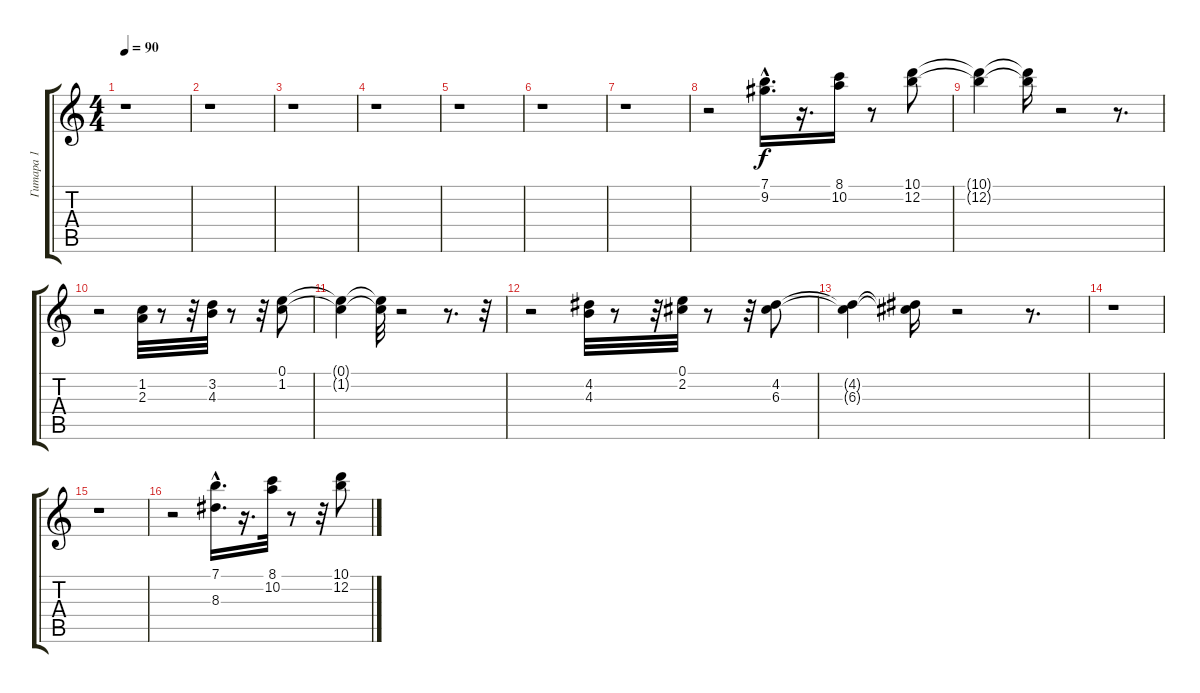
\track ("Гитара 1" "Гитара 1") {instrument acousticguitarsteel}
\staff {score tabs}
\tuning (E4 B3 G3 D3 A2 E2) {hide}
\ts (4 4)
\tempo 90
\clef g2
\ks c
r.1{dy f} |
r.1 |
r.1 |
r.1 |
r.1 |
r.1 |
r.1 |
r.2 (7.1{hac} 9.2{hac}).16{d} r.16{d} (8.1 10.2).16 r.8 (10.1 12.2).8 |
(10.1{t} 12.2{t}).4 (10.1{t} 12.2{t}).16 r.2 r.8{d} |
r.2 (1.2 2.3).32 r.8 r.32 (3.2 4.3).32 r.8 r.32 (0.1 1.2).8 |
(0.1{t} 1.2{t}).4 (0.1{t} 1.2{t}).32 r.2 r.8{d} r.32 |
r.2 (4.2 4.3).32 r.8 r.32 (0.1 2.2).32 r.8 r.32 (4.2 6.3).8 |
(4.2{t} 6.3{t}).4 (4.2{t} 6.3{t}).16 r.2 r.8{d} |
r.1 |
r.1 |
r.2 (7.1{hac} 8.3{hac}).16{d} r.16{d} (8.1 10.2).32 r.8 r.32 (10.1 12.2).8
